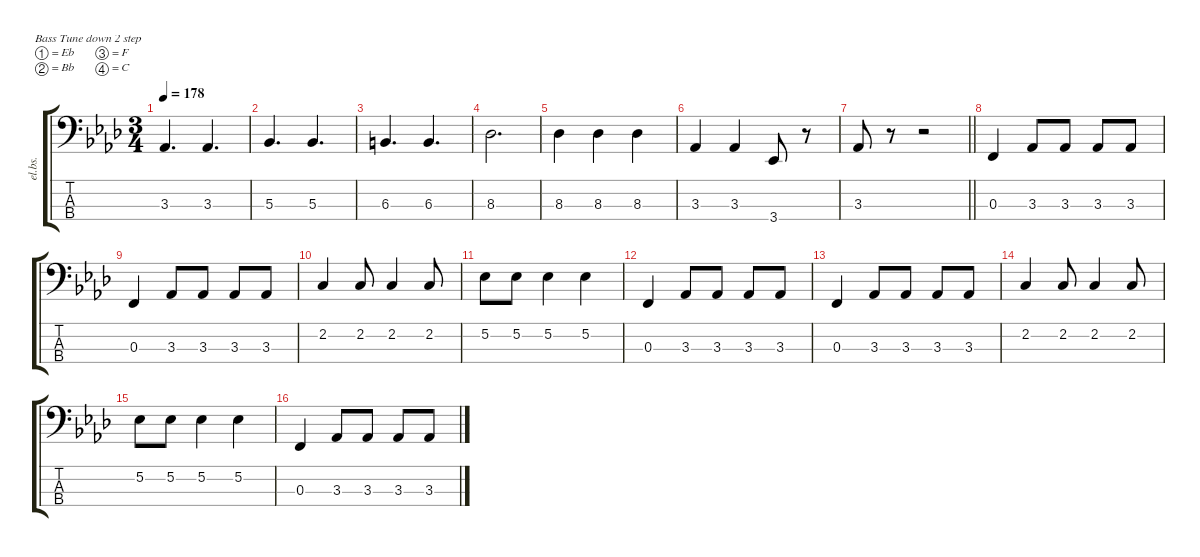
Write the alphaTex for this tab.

\defaultSystemsLayout 4
\hideDynamics
\bracketExtendMode groupsimilarinstruments
\otherSystemsTrackNameOrientation horizontal
\track ("Bass" "el.bs.") {instrument slapbass1}
\staff {score tabs}
\tuning (Eb2 Bb1 F1 C1)
\ts (3 4)
\tempo 178
\clef f4
\ks fminor
3.3{acc b}.4{d dy f} 3.3{acc b}.4{d} |
5.3{acc b}.4{d} 5.3{acc b}.4{d} |
6.3{acc forcenatural}.4{d} 6.3{acc forcenatural}.4{d} |
8.3{acc b}.2{d} |
8.3{acc b}.4 8.3{acc b}.4 8.3{acc b}.4 |
3.3{acc b}.4 3.3{acc b}.4 3.4{acc b}.8 r.8 |
\barLineRight lightlight
3.3{acc b}.8 r.8 r.2 |
0.3{acc forcenatural}.4 3.3{acc b}.8 3.3{acc b}.8 3.3{acc b}.8 3.3{acc b}.8 |
0.3{acc forcenatural}.4 3.3{acc b}.8 3.3{acc b}.8 3.3{acc b}.8 3.3{acc b}.8 |
2.2{acc forcenatural}.4 2.2{acc forcenatural}.8 2.2{acc forcenatural}.4 2.2{acc forcenatural}.8 |
5.2{acc b}.8 5.2{acc b}.8 5.2{acc b}.4 5.2{acc b}.4 |
0.3{acc forcenatural}.4 3.3{acc b}.8 3.3{acc b}.8 3.3{acc b}.8 3.3{acc b}.8 |
0.3{acc forcenatural}.4 3.3{acc b}.8 3.3{acc b}.8 3.3{acc b}.8 3.3{acc b}.8 |
2.2{acc forcenatural}.4 2.2{acc forcenatural}.8 2.2{acc forcenatural}.4 2.2{acc forcenatural}.8 |
5.2{acc b}.8 5.2{acc b}.8 5.2{acc b}.4 5.2{acc b}.4 |
0.3{acc forcenatural}.4 3.3{acc b}.8 3.3{acc b}.8 3.3{acc b}.8 3.3{acc b}.8
